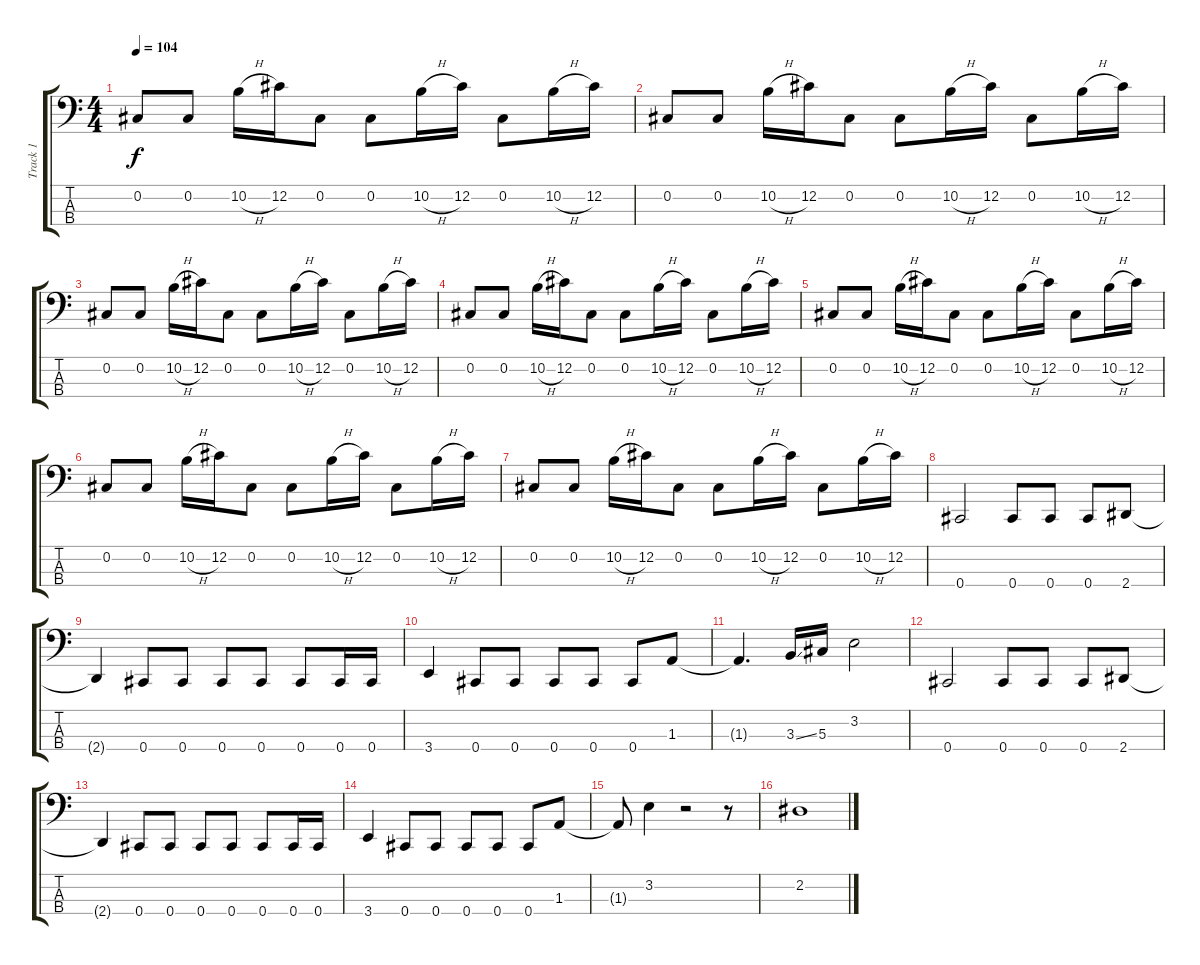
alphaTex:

\track ("Track 1" "Track 1") {instrument electricbassfinger}
\staff {score tabs}
\tuning (Gb2 Db2 Ab1 Db1) {hide}
\ts (4 4)
\tempo 104
\clef f4
\ks c
0.2.8{dy f} 0.2.8 10.2{h}.16 12.2.16 0.2.8 0.2.8 10.2{h}.16 12.2.16 0.2.8 10.2{h}.16 12.2.16 |
0.2.8 0.2.8 10.2{h}.16 12.2.16 0.2.8 0.2.8 10.2{h}.16 12.2.16 0.2.8 10.2{h}.16 12.2.16 |
0.2.8 0.2.8 10.2{h}.16 12.2.16 0.2.8 0.2.8 10.2{h}.16 12.2.16 0.2.8 10.2{h}.16 12.2.16 |
0.2.8 0.2.8 10.2{h}.16 12.2.16 0.2.8 0.2.8 10.2{h}.16 12.2.16 0.2.8 10.2{h}.16 12.2.16 |
0.2.8 0.2.8 10.2{h}.16 12.2.16 0.2.8 0.2.8 10.2{h}.16 12.2.16 0.2.8 10.2{h}.16 12.2.16 |
0.2.8 0.2.8 10.2{h}.16 12.2.16 0.2.8 0.2.8 10.2{h}.16 12.2.16 0.2.8 10.2{h}.16 12.2.16 |
0.2.8 0.2.8 10.2{h}.16 12.2.16 0.2.8 0.2.8 10.2{h}.16 12.2.16 0.2.8 10.2{h}.16 12.2.16 |
0.4.2 0.4.8 0.4.8 0.4.8 2.4.8 |
2.4{t}.4 0.4.8 0.4.8 0.4.8 0.4.8 0.4.8 0.4.16 0.4.16 |
3.4.4 0.4.8 0.4.8 0.4.8 0.4.8 0.4.8 1.3.8 |
1.3{t}.4{d} 3.3{ss}.16 5.3.16 3.2.2 |
0.4.2 0.4.8 0.4.8 0.4.8 2.4.8 |
2.4{t}.4 0.4.8 0.4.8 0.4.8 0.4.8 0.4.8 0.4.16 0.4.16 |
3.4.4 0.4.8 0.4.8 0.4.8 0.4.8 0.4.8 1.3.8 |
1.3{t}.8 3.2.4 r.2 r.8 |
2.2.1
